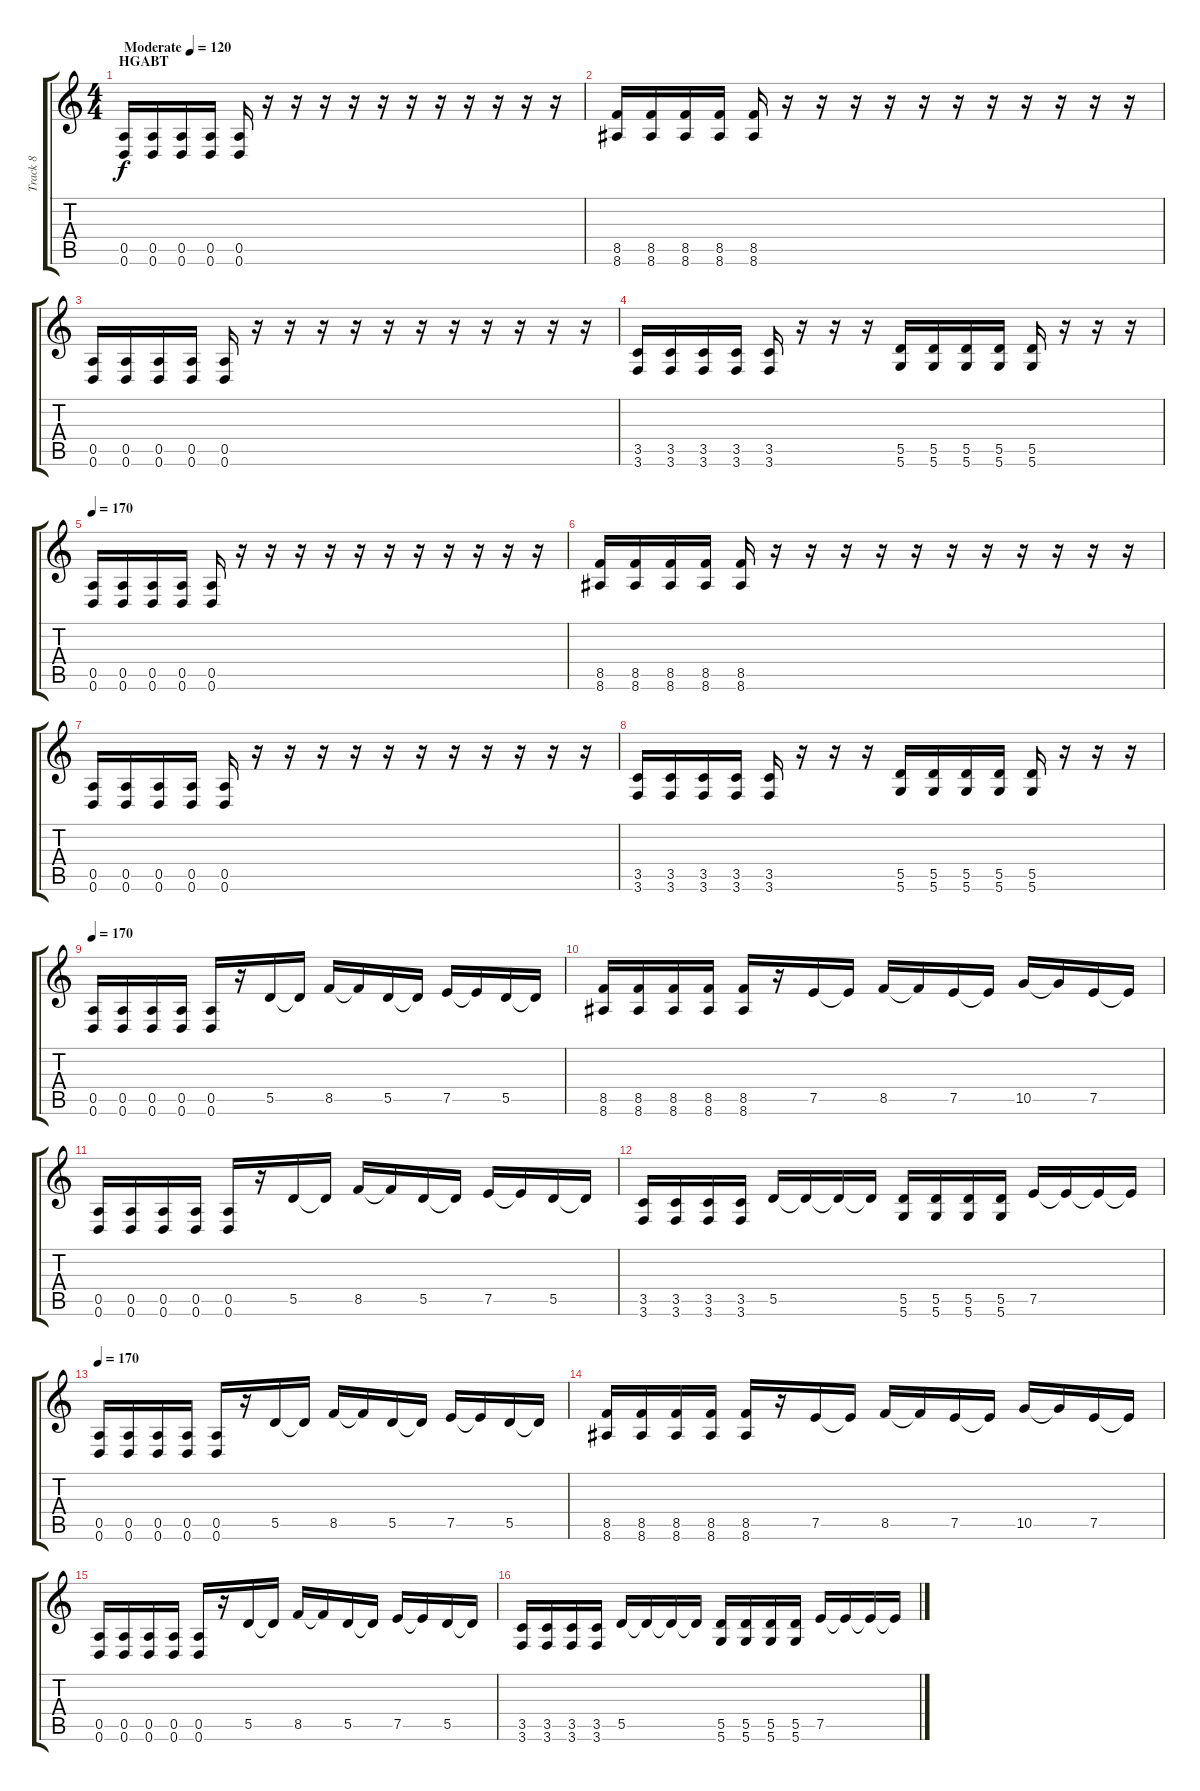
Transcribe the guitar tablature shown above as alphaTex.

\track ("Track 8" "Track 8") {instrument distortionguitar}
\staff {score tabs}
\tuning (E4 B3 G3 D3 A2 D2) {hide}
\ts (4 4)
\section ("" "HGABT")
\tempo (120 "Moderate")
\tempo 170
\tempo (120 "Moderate")
\clef g2
\ks c
(0.5 0.6).16{dy f instrument distortionguitar} (0.5 0.6).16 (0.5 0.6).16 (0.5 0.6).16 (0.5 0.6).16 r.16 r.16 r.16 r.16 r.16 r.16 r.16 r.16 r.16 r.16 r.16 |
(8.5 8.6).16 (8.5 8.6).16 (8.5 8.6).16 (8.5 8.6).16 (8.5 8.6).16 r.16 r.16 r.16 r.16 r.16 r.16 r.16 r.16 r.16 r.16 r.16 |
(0.5 0.6).16 (0.5 0.6).16 (0.5 0.6).16 (0.5 0.6).16 (0.5 0.6).16 r.16 r.16 r.16 r.16 r.16 r.16 r.16 r.16 r.16 r.16 r.16 |
(3.5 3.6).16 (3.5 3.6).16 (3.5 3.6).16 (3.5 3.6).16 (3.5 3.6).16 r.16 r.16 r.16 (5.5 5.6).16 (5.5 5.6).16 (5.5 5.6).16 (5.5 5.6).16 (5.5 5.6).16 r.16 r.16 r.16 |
\tempo 170
(0.5 0.6).16 (0.5 0.6).16 (0.5 0.6).16 (0.5 0.6).16 (0.5 0.6).16 r.16 r.16 r.16 r.16 r.16 r.16 r.16 r.16 r.16 r.16 r.16 |
(8.5 8.6).16 (8.5 8.6).16 (8.5 8.6).16 (8.5 8.6).16 (8.5 8.6).16 r.16 r.16 r.16 r.16 r.16 r.16 r.16 r.16 r.16 r.16 r.16 |
(0.5 0.6).16 (0.5 0.6).16 (0.5 0.6).16 (0.5 0.6).16 (0.5 0.6).16 r.16 r.16 r.16 r.16 r.16 r.16 r.16 r.16 r.16 r.16 r.16 |
(3.5 3.6).16 (3.5 3.6).16 (3.5 3.6).16 (3.5 3.6).16 (3.5 3.6).16 r.16 r.16 r.16 (5.5 5.6).16 (5.5 5.6).16 (5.5 5.6).16 (5.5 5.6).16 (5.5 5.6).16 r.16 r.16 r.16 |
\tempo 170
(0.5 0.6).16 (0.5 0.6).16 (0.5 0.6).16 (0.5 0.6).16 (0.5 0.6).16 r.16 5.5.16 5.5{t}.16 8.5.16 8.5{t}.16 5.5.16 5.5{t}.16 7.5.16 7.5{t}.16 5.5.16 5.5{t}.16 |
(8.5 8.6).16 (8.5 8.6).16 (8.5 8.6).16 (8.5 8.6).16 (8.5 8.6).16 r.16 7.5.16 7.5{t}.16 8.5.16 8.5{t}.16 7.5.16 7.5{t}.16 10.5.16 10.5{t}.16 7.5.16 7.5{t}.16 |
(0.5 0.6).16 (0.5 0.6).16 (0.5 0.6).16 (0.5 0.6).16 (0.5 0.6).16 r.16 5.5.16 5.5{t}.16 8.5.16 8.5{t}.16 5.5.16 5.5{t}.16 7.5.16 7.5{t}.16 5.5.16 5.5{t}.16 |
(3.5 3.6).16 (3.5 3.6).16 (3.5 3.6).16 (3.5 3.6).16 5.5.16 5.5{t}.16 5.5{t}.16 5.5{t}.16 (5.5 5.6).16 (5.5 5.6).16 (5.5 5.6).16 (5.5 5.6).16 7.5.16 7.5{t}.16 7.5{t}.16 7.5{t}.16 |
\tempo 170
(0.5 0.6).16 (0.5 0.6).16 (0.5 0.6).16 (0.5 0.6).16 (0.5 0.6).16 r.16 5.5.16 5.5{t}.16 8.5.16 8.5{t}.16 5.5.16 5.5{t}.16 7.5.16 7.5{t}.16 5.5.16 5.5{t}.16 |
(8.5 8.6).16 (8.5 8.6).16 (8.5 8.6).16 (8.5 8.6).16 (8.5 8.6).16 r.16 7.5.16 7.5{t}.16 8.5.16 8.5{t}.16 7.5.16 7.5{t}.16 10.5.16 10.5{t}.16 7.5.16 7.5{t}.16 |
(0.5 0.6).16 (0.5 0.6).16 (0.5 0.6).16 (0.5 0.6).16 (0.5 0.6).16 r.16 5.5.16 5.5{t}.16 8.5.16 8.5{t}.16 5.5.16 5.5{t}.16 7.5.16 7.5{t}.16 5.5.16 5.5{t}.16 |
(3.5 3.6).16 (3.5 3.6).16 (3.5 3.6).16 (3.5 3.6).16 5.5.16 5.5{t}.16 5.5{t}.16 5.5{t}.16 (5.5 5.6).16 (5.5 5.6).16 (5.5 5.6).16 (5.5 5.6).16 7.5.16 7.5{t}.16 7.5{t}.16 7.5{t}.16
